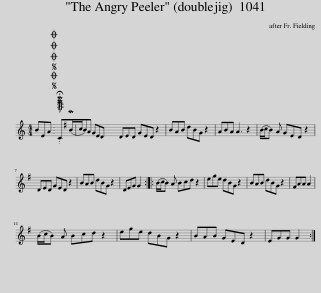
X:1
L:1/8
M:4/4
I:linebreak $
K:C
V:1 treble
V:1
 BEA |SOSOOO .!fermata!PMTuC(MB/c/B)A GED | DED GED z2 | BAB dBG z2 | ABA A3 z2 | %5
 (B/c/B) A GED z2 |$ DED GED z2 | BAB dBG z2 | DEG G2 :: (B/c/B) A Bcd z2 | %10
 ege dBG z2 | BAB dBG z2 | ^FAA A2 |$ (B/c/B) A Bcd z2 | ege dBG z2 | %15
 BAB GED z2 | EGG G2 :| %17
